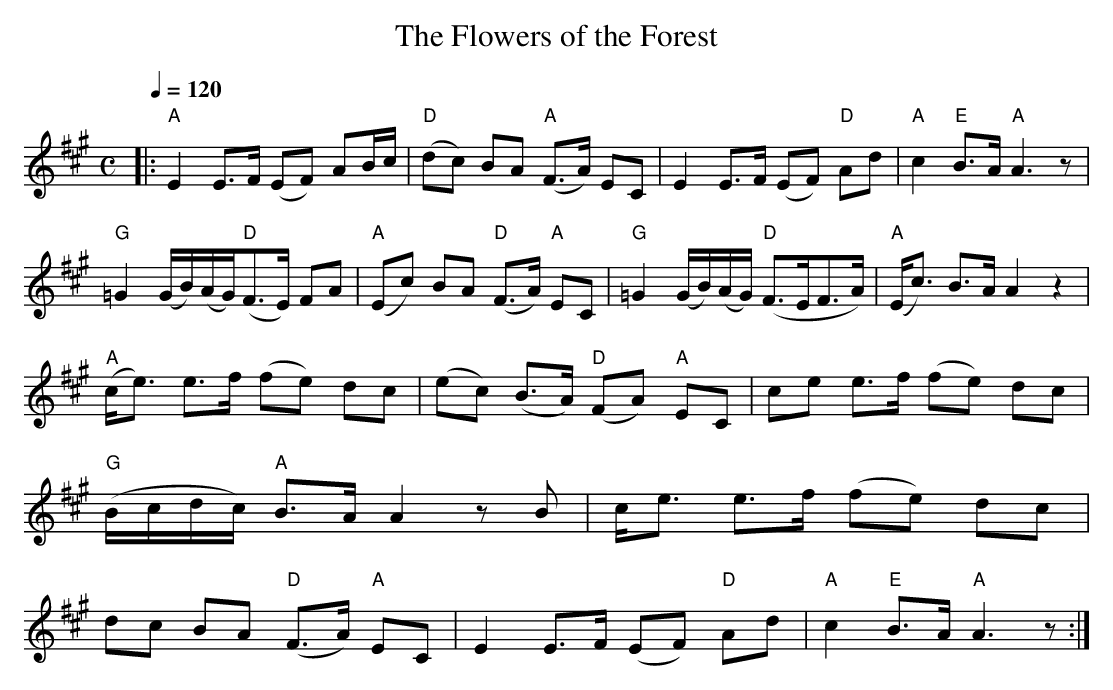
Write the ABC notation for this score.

X:1
T:The Flowers of the Forest
Q:1/4=120
L:1/8
M:C
K:A
|: "A" E2 E>F (EF) AB/c/ | "D" (dc) BA "A"(F>A) EC | E2 E>F (EF) "D" Ad | "A"c2 "E"B>A "A"A3 z |
"G" =G2 (G/B/)(A/G/)"D"(F>E) FA | "A"(Ec) BA "D" (F>A) "A" EC | "G"=G2 (G/B/)(A/G/) "D" (F>EF>A) | "A" (E<c) B>A A2 z2 |
"A" (c<e) e>f (fe) dc | (ec) (B>A) "D" (FA) "A" EC | ce e>f (fe) dc|
"G" (B/c/d/c/) "A" B>A A2 z B | c<e e>f (fe) dc|
dc BA "D"(F>A) "A" EC | E2 E>F (EF) "D" Ad | "A"c2 "E"B>A "A" A3 z :|
